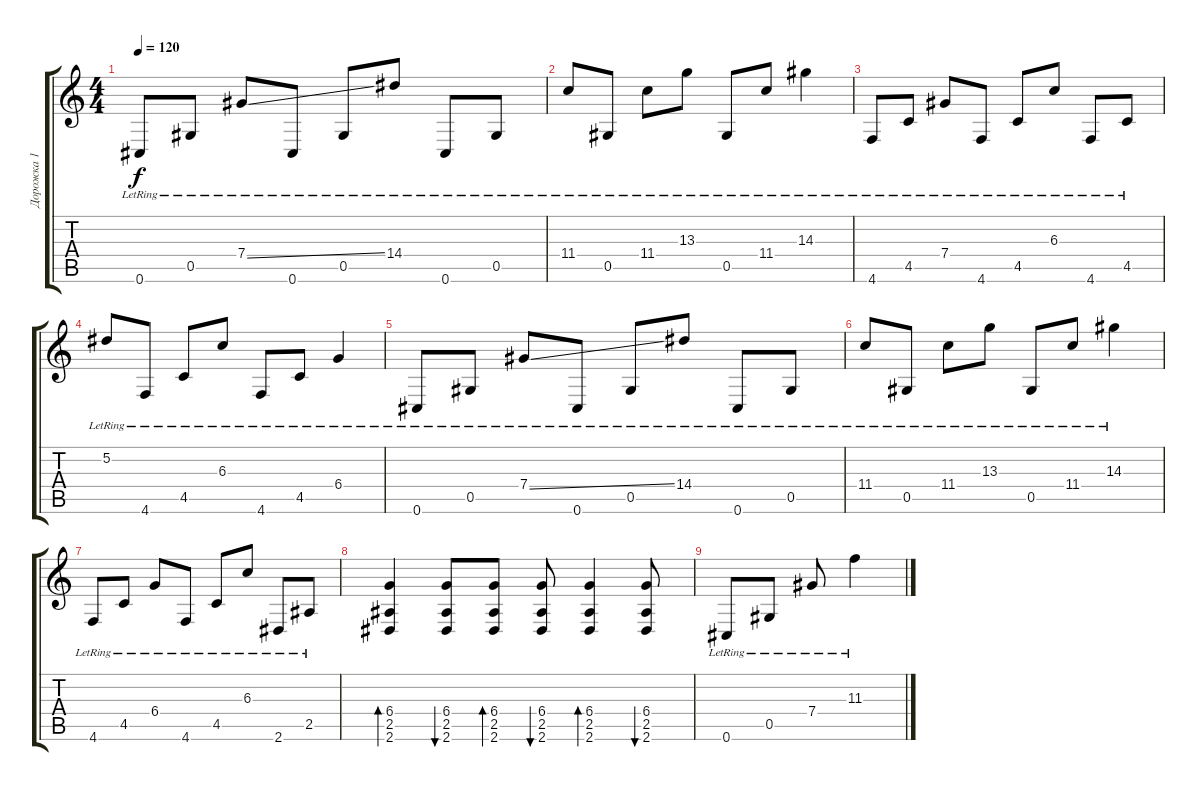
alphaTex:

\track ("Дорожка 1" "Дорожка 1") {instrument acousticguitarsteel}
\staff {score tabs}
\tuning (Eb4 Bb3 Gb3 Db3 Ab2 Db2) {hide}
\ts (4 4)
\tempo 120
\clef g2
\ks c
0.6{lr}.8{dy f} 0.5{lr}.8 7.4{ss lr}.8 0.6{lr}.8 0.5{lr}.8 14.4{lr}.8 0.6{lr}.8 0.5{lr}.8 |
11.4{lr}.8 0.5{lr}.8 11.4{lr}.8 13.3{lr}.8 0.5{lr}.8 11.4{lr}.8 14.3{lr}.4 |
4.6{lr}.8 4.5{lr}.8 7.4{lr}.8 4.6{lr}.8 4.5{lr}.8 6.3{lr}.8 4.6{lr}.8 4.5{lr}.8 |
5.2{lr}.8 4.6{lr}.8 4.5{lr}.8 6.3{lr}.8 4.6{lr}.8 4.5{lr}.8 6.4{lr}.4 |
0.6{lr}.8 0.5{lr}.8 7.4{ss lr}.8 0.6{lr}.8 0.5{lr}.8 14.4{lr}.8 0.6{lr}.8 0.5{lr}.8 |
11.4{lr}.8 0.5{lr}.8 11.4{lr}.8 13.3{lr}.8 0.5{lr}.8 11.4{lr}.8 14.3{lr}.4 |
4.6{lr}.8 4.5{lr}.8 6.4{lr}.8 4.6{lr}.8 4.5{lr}.8 6.3{lr}.8 2.6{lr}.8 2.5{lr}.8 |
(6.4 2.5 2.6).4{bd 60} (6.4 2.5 2.6).8{bu 60} (6.4 2.5 2.6).8{bd 60} (6.4 2.5 2.6).8{bu 60} (6.4 2.5 2.6).4{bd 60} (6.4 2.5 2.6).8{bu 60} |
0.6{lr}.8 0.5{lr}.8 7.4{lr}.8 11.3{lr}.4
